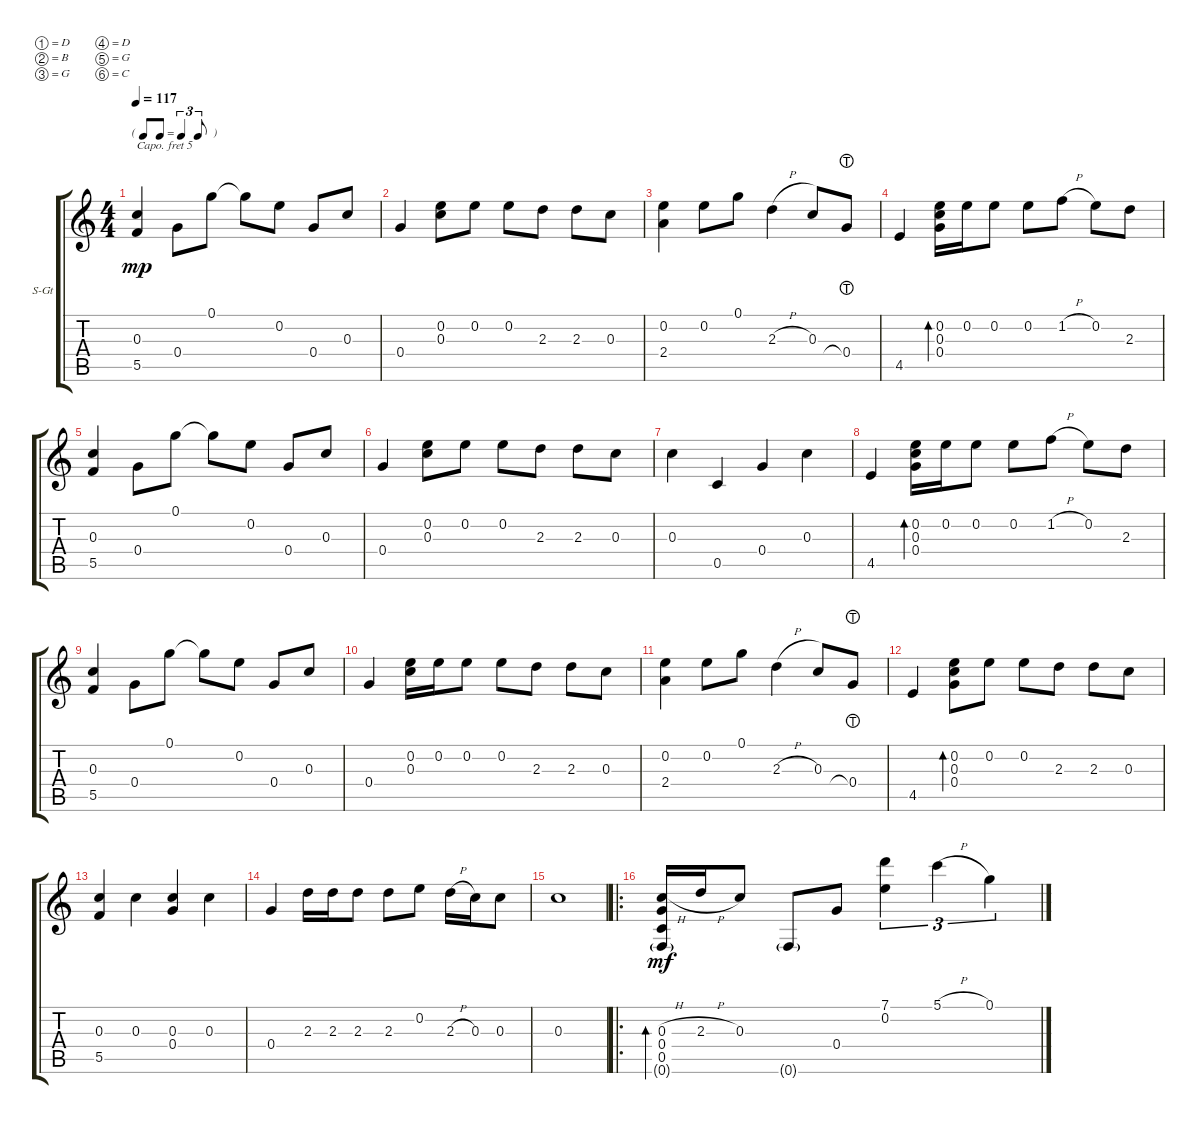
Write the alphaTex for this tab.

\defaultSystemsLayout 4
\bracketExtendMode groupsimilarinstruments
\firstSystemTrackNameOrientation horizontal
\otherSystemsTrackNameOrientation horizontal
\track ("Guitar 1" "S-Gt") {instrument acousticguitarsteel}
\staff {score tabs}
\capo 5
\tuning (D4 B3 G3 D3 G2 C2)
\ts (4 4)
\tf triplet8th
\tempo 117
\clef g2
\ks c
(0.3 5.5).4{dy mp} 0.4.8 0.1.8 0.1{t}.8 0.2.8 0.4.8 0.3.8 |
0.4.4 (0.2 0.3).8 0.2.8 0.2.8 2.3.8 2.3.8 0.3.8 |
(2.4 0.2).4 0.2.8 0.1.8 2.3{h}.4 0.3.8 0.4{lht}.8 |
4.5.4 (0.2 0.4 0.3).16{bd 30} 0.2.16 0.2.8 0.2.8 1.2{h}.8 0.2.8 2.3.8 |
(0.3 5.5).4 0.4.8 0.1.8 0.1{t}.8 0.2.8 0.4.8 0.3.8 |
0.4.4 (0.3 0.2).8 0.2.8 0.2.8 2.3.8 2.3.8 0.3.8 |
0.3.4 0.5.4 0.4.4 0.3.4 |
4.5.4 (0.2 0.4 0.3).16{bd 30} 0.2.16 0.2.8 0.2.8 1.2{h}.8 0.2.8 2.3.8 |
(0.3 5.5).4 0.4.8 0.1.8 0.1{t}.8 0.2.8 0.4.8 0.3.8 |
0.4.4 (0.3 0.2).16 0.2.16 0.2.8 0.2.8 2.3.8 2.3.8 0.3.8 |
(2.4 0.2).4 0.2.8 0.1.8 2.3{h}.4 0.3.8 0.4{lht}.8 |
4.5.4 (0.2 0.4 0.3).8{bd 30} 0.2.8 0.2.8 2.3.8 2.3.8 0.3.8 |
(0.3 5.5).4 0.3.4 (0.3 0.4).4 0.3.4 |
0.4.4 2.3.16 2.3.16 2.3.8 2.3.8 0.2.8 2.3{h}.16 0.3.16 0.3.8 |
0.3.1 |
\ro
(0.6{g} 0.5 0.4 0.3{h}).16{bd 30 dy mf} 2.3{h}.16 0.3.8 0.6{g}.8 0.4.8 (0.2 7.1).4{tu (3 2)} 5.1{h}.4{tu (3 2)} 0.1.4{tu (3 2)}
